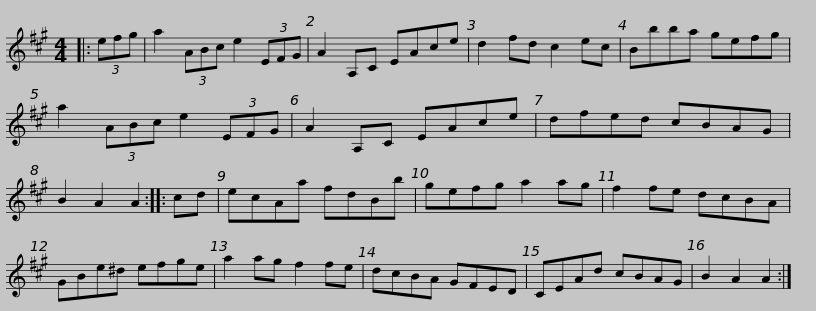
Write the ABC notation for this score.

X:1
L:1/8
M:4/4
I:linebreak $
K:A
V:1 treble
V:1
|: (3efg | a2 (3ABc e2 (3EFG | A2 A,C EAce | d2 fd c2 ec | Bbba gefg | %5
 a2 (3ABc e2 (3EFG |$ A2 A,C EAce | dfed cBAG | B2 A2 A2 :: cd | %10
 ecAa fdBb | gefg a2 ag | f2 fe dcBA |$ GBe^d efge | a2 ag f2 fe | %15
 dcBA GFED | CEAd cBAG | B2 A2 A2 :| %18
